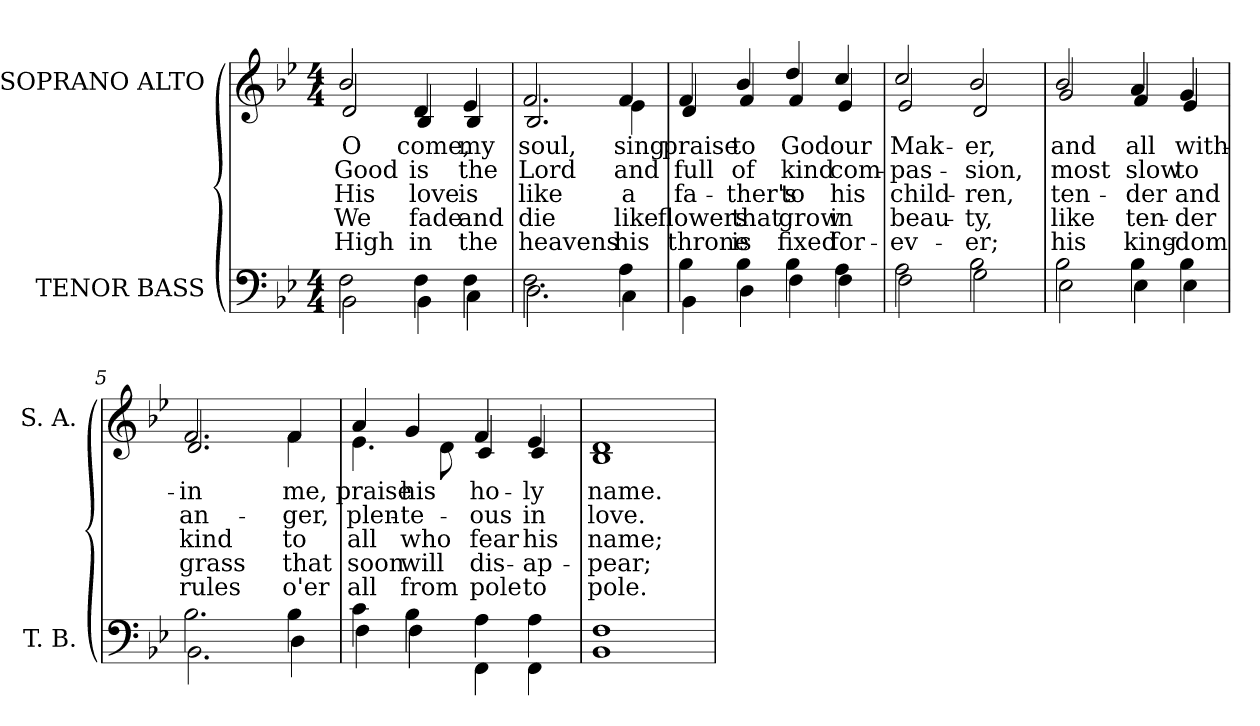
**kern	**kern	**text	**text	**text	**text	**text
*part2	*part1	*part1	*part1	*part1	*part1	*part1
*staff2	*staff1	*staff1	*staff1	*staff1	*staff1	*staff1
*I"TENOR BASS	*I"SOPRANO ALTO	*	*	*	*	*
*I'T. B.	*I'S. A.	*	*	*	*	*
!!LO:PB:g=z
*clefF4	*clefG2	*	*	*	*	*
*k[b-e-]	*k[b-e-]	*	*	*	*	*
*B-:	*B-:	*	*	*	*	*
*M4/4	*M4/4	*	*	*	*	*
=	=	=	=	=	=	=
*^	*	*	*	*	*	*
!	!	!LO:TX:b:cj:t=1	!	!	!	!	!
!	!	!LO:TX:b:cj:t=2	!	!	!	!	!
!	!	!LO:TX:b:cj:t=3	!	!	!	!	!
!	!	!LO:TX:b:cj:t=4	!	!	!	!	!
!	!	!LO:TX:b:cj:t=5	!	!	!	!	!
!	!	!	!LO:LY:b:color=#000000	!LO:LY:b:color=#000000	!LO:LY:b:color=#000000	!LO:LY:b:color=#000000	!LO:LY:b:color=#000000
*	*	*^	*	*	*	*	*
2Fi\	2BB-i\	2b-i/	2di/	O	Good	His	We	High
!	!	!	!	!LO:LY:b:color=#000000	!LO:LY:b:color=#000000	!LO:LY:b:color=#000000	!LO:LY:b:color=#000000	!LO:LY:b:color=#000000
4Fi\	4BB-i\	4di/	4B-i/	come,	is	love	fade	in
!	!	!	!	!LO:LY:b:color=#000000	!LO:LY:b:color=#000000	!LO:LY:b:color=#000000	!LO:LY:b:color=#000000	!LO:LY:b:color=#000000
4Fi\	4Ci\	4e-i/	4B-i/	my	the	is	and	the
=1	=1	=1	=1	=1	=1	=1	=1	=1
!	!	!	!	!LO:LY:b:color=#000000	!LO:LY:b:color=#000000	!LO:LY:b:color=#000000	!LO:LY:b:color=#000000	!LO:LY:b:color=#000000
2.Fi\	2.Di\	2.fi/	2.B-i/	soul,	Lord	like	die	heavens
!	!	!	!	!LO:LY:b:color=#000000	!LO:LY:b:color=#000000	!LO:LY:b:color=#000000	!LO:LY:b:color=#000000	!LO:LY:b:color=#000000
4Ai\	4Ci\	4fi/	4e-i\	sing	and	a	like	his
=2	=2	=2	=2	=2	=2	=2	=2	=2
!	!	!	!	!LO:LY:b:color=#000000	!LO:LY:b:color=#000000	!LO:LY:b:color=#000000	!LO:LY:b:color=#000000	!LO:LY:b:color=#000000
4B-i\	4BB-i\	4fi/	4di/	praise	full	fa-	flowers	throne
!	!	!	!	!LO:LY:b:color=#000000	!LO:LY:b:color=#000000	!LO:LY:b:color=#000000	!LO:LY:b:color=#000000	!LO:LY:b:color=#000000
4B-i\	4Di\	4b-i/	4fi/	to	of	-ther's	that	is
!	!	!	!	!LO:LY:b:color=#000000	!LO:LY:b:color=#000000	!LO:LY:b:color=#000000	!LO:LY:b:color=#000000	!LO:LY:b:color=#000000
4B-i\	4Fi\	4ddi/	4fi/	God	kind	to	grow	fixed
!	!	!	!	!LO:LY:b:color=#000000	!LO:LY:b:color=#000000	!LO:LY:b:color=#000000	!LO:LY:b:color=#000000	!LO:LY:b:color=#000000
4Ai\	4Fi\	4cci/	4e-i/	our	com-	his	in	for-
=3	=3	=3	=3	=3	=3	=3	=3	=3
!	!	!	!	!LO:LY:b:color=#000000	!LO:LY:b:color=#000000	!LO:LY:b:color=#000000	!LO:LY:b:color=#000000	!LO:LY:b:color=#000000
2Ai\	2Fi\	2cci/	2e-i/	Mak-	-pas-	child-	beau-	-ev-
!	!	!	!	!LO:LY:b:color=#000000	!LO:LY:b:color=#000000	!LO:LY:b:color=#000000	!LO:LY:b:color=#000000	!LO:LY:b:color=#000000
2B-i\	2Gi\	2b-i/	2di/	-er,	-sion,	-ren,	-ty,	-er;
!!LO:LB:g=z	!!
=4	=4	=4	=4	=4	=4	=4	=4	=4
!	!	!	!	!LO:LY:b:color=#000000	!LO:LY:b:color=#000000	!LO:LY:b:color=#000000	!LO:LY:b:color=#000000	!LO:LY:b:color=#000000
2B-i\	2E-i\	2b-i/	2gi/	and	most	ten-	like	his
!	!	!	!	!LO:LY:b:color=#000000	!LO:LY:b:color=#000000	!LO:LY:b:color=#000000	!LO:LY:b:color=#000000	!LO:LY:b:color=#000000
4B-i\	4E-i\	4ai/	4fi/	all	slow	-der	ten-	king-
!	!	!	!	!LO:LY:b:color=#000000	!LO:LY:b:color=#000000	!LO:LY:b:color=#000000	!LO:LY:b:color=#000000	!LO:LY:b:color=#000000
4B-i\	4E-i\	4gi/	4e-i/	with-	to	and	-der	-dom
=5	=5	=5	=5	=5	=5	=5	=5	=5
!	!	!	!	!LO:LY:b:color=#000000	!LO:LY:b:color=#000000	!LO:LY:b:color=#000000	!LO:LY:b:color=#000000	!LO:LY:b:color=#000000
2.B-i\	2.BB-i\	2.fi/	2.di/	-in	an-	kind	grass	rules
!	!	!	!	!LO:LY:b:color=#000000	!LO:LY:b:color=#000000	!LO:LY:b:color=#000000	!LO:LY:b:color=#000000	!LO:LY:b:color=#000000
4B-i\	4Di\	4fi/	4fi\	me,	-ger,	to	that	o'er
=6	=6	=6	=6	=6	=6	=6	=6	=6
!	!	!	!	!LO:LY:b:color=#000000	!LO:LY:b:color=#000000	!LO:LY:b:color=#000000	!LO:LY:b:color=#000000	!LO:LY:b:color=#000000
4ci\	4Fi\	4ai/	4.e-i\	praise	plen-	all	soon	all
!	!	!	!	!LO:LY:b:color=#000000	!LO:LY:b:color=#000000	!LO:LY:b:color=#000000	!LO:LY:b:color=#000000	!LO:LY:b:color=#000000
4B-i\	4Fi\	4gi/	.	his	-te-	who	will	from
.	.	.	8di\	.	.	.	.	.
!	!	!	!	!LO:LY:b:color=#000000	!LO:LY:b:color=#000000	!LO:LY:b:color=#000000	!LO:LY:b:color=#000000	!LO:LY:b:color=#000000
4Ai\	4FFi\	4fi/	4ci/	ho-	-ous	fear	dis-	pole
!	!	!	!	!LO:LY:b:color=#000000	!LO:LY:b:color=#000000	!LO:LY:b:color=#000000	!LO:LY:b:color=#000000	!LO:LY:b:color=#000000
4Ai\	4FFi\	4e-i/	4ci/	-ly	in	his	-ap-	to
=7	=7	=7	=7	=7	=7	=7	=7	=7
!	!	!	!	!LO:LY:b:color=#000000	!LO:LY:b:color=#000000	!LO:LY:b:color=#000000	!LO:LY:b:color=#000000	!LO:LY:b:color=#000000
1Fi	1BB-i	1di	1B-i	name.	love.	name;	-pear;	pole.
*v	*v	*	*	*	*	*	*	*
*	*v	*v	*	*	*	*	*
=	=	=	=	=	=	=
*-	*-	*-	*-	*-	*-	*-
